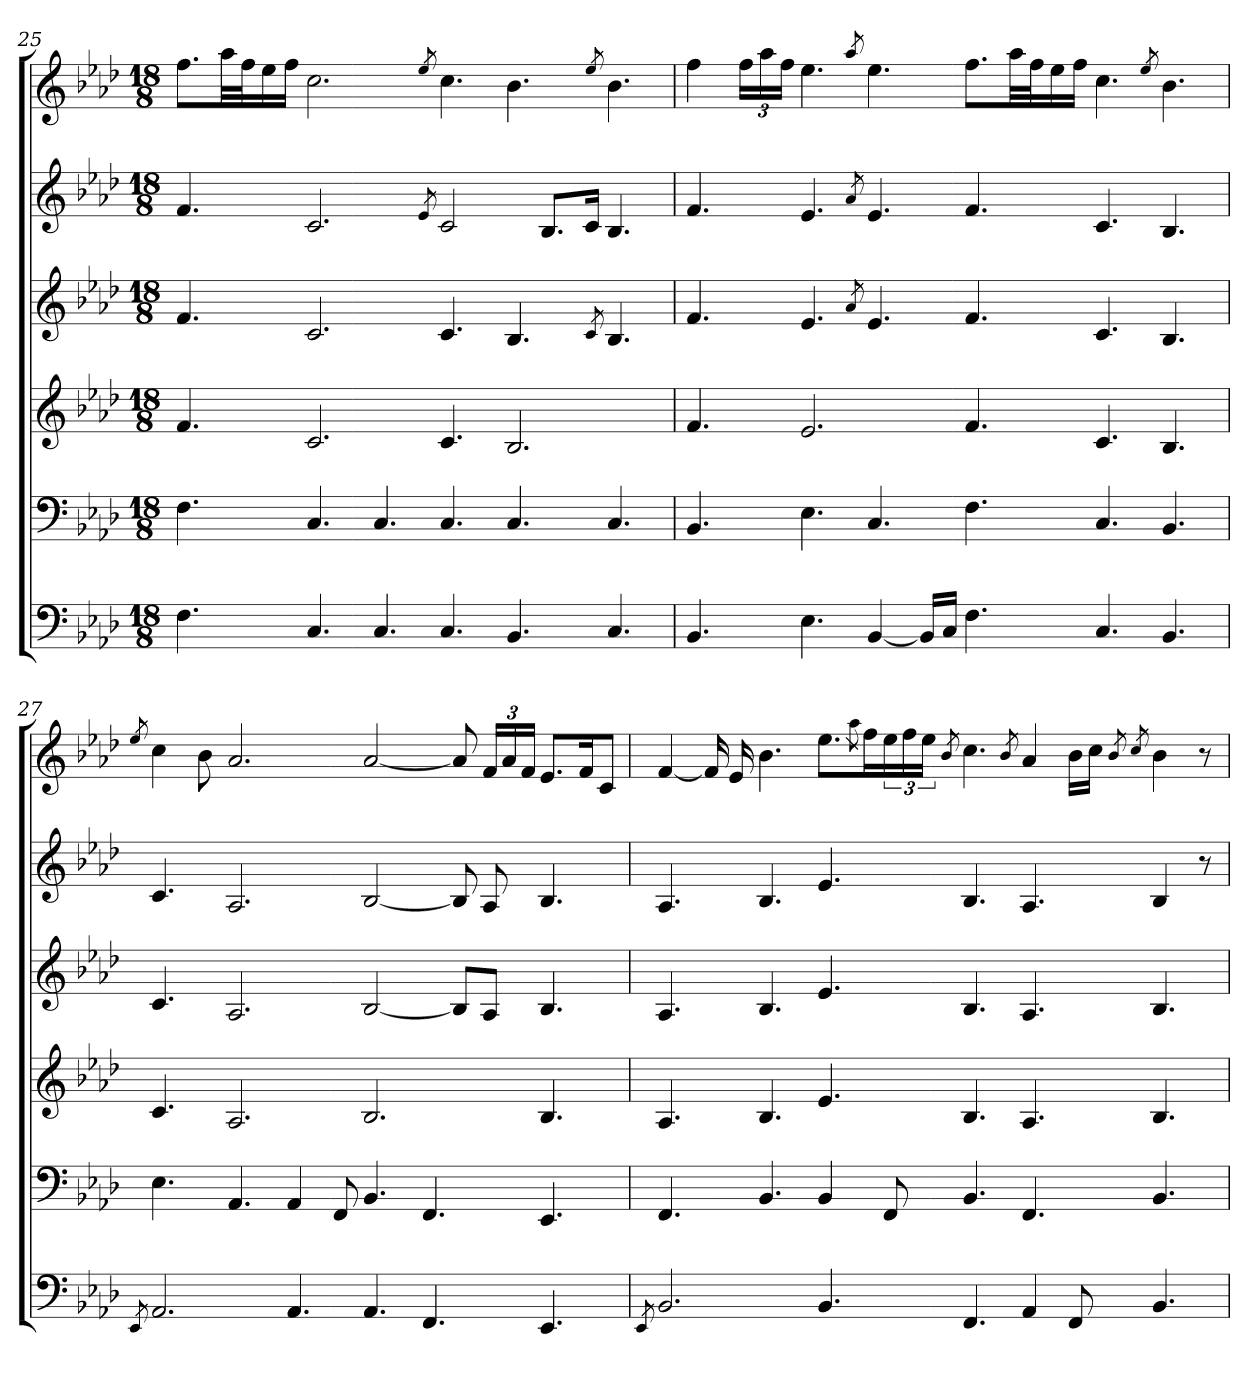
**kern	**kern	**kern	**kern	**kern	**kern
*part6	*part5	*part4	*part3	*part2	*part1
*staff6	*staff5	*staff4	*staff3	*staff2	*staff1
*clefF4	*clefF4	*clefG2	*clefG2	*clefG2	*clefG2
*k[b-e-a-d-]	*k[b-e-a-d-]	*k[b-e-a-d-]	*k[b-e-a-d-]	*k[b-e-a-d-]	*k[b-e-a-d-]
*M18/8	*M18/8	*M18/8	*M18/8	*M18/8	*M18/8
=25	=25	=25	=25	=25	=25
4.F	4.F	4.f	4.f	4.f	8.ff\L
.	.	.	.	.	32aa-\LL
.	.	.	.	.	32ff\J
.	.	.	.	.	16ee-\
.	.	.	.	.	16ff\JJ
4.C	4.C	2.c	2.c	2.c	2.cc
4.C	4.C	.	.	.	.
.	.	.	.	8qe-	8qee-
4.C	4.C	4.c	4.c	2c	4.cc
4.BB-	4.C	2.B-	4.B-	.	4.b-
.	.	.	.	8.B-/L	.
.	.	.	.	16c/Jk	.
.	.	.	8qc	.	8qee-
4.C	4.C	.	4.B-	4.B-	4.b-
=26	=26	=26	=26	=26	=26
4.BB-	4.BB-	4.f	4.f	4.f	4ff
.	.	.	.	.	24ff\LL
.	.	.	.	.	24aa-\
.	.	.	.	.	24ff\JJ
4.E-	4.E-	2.e-	4.e-	4.e-	4.ee-
.	.	.	8qa-	8qa-	8qaa-
[4BB-	4.C	.	4.e-	4.e-	4.ee-
16BB-/LL]	.	.	.	.	.
16C/JJ	.	.	.	.	.
4.F	4.F	4.f	4.f	4.f	8.ff\L
.	.	.	.	.	32aa-\LL
.	.	.	.	.	32ff\J
.	.	.	.	.	16ee-\
.	.	.	.	.	16ff\JJ
4.C	4.C	4.c	4.c	4.c	4.cc
.	.	.	.	.	8qee-
4.BB-	4.BB-	4.B-	4.B-	4.B-	4.b-
=27	=27	=27	=27	=27	=27
8qEE-	.	.	.	.	8qee-
2.AA-	4.E-	4.c	4.c	4.c	4cc
.	.	.	.	.	8b-
.	4.AA-	2.A-	2.A-	2.A-	2.a-
4.AA-	4AA-	.	.	.	.
.	8FF	.	.	.	.
4.AA-	4.BB-	2.B-	[2B-	[2B-	[2a-
4.FF	4.FF	.	.	.	.
.	.	.	8B-/L]	8B-]	8a-]
.	.	.	8A-/J	8A-	24f/LL
.	.	.	.	.	24a-/
.	.	.	.	.	24f/JJ
4.EE-	4.EE-	4.B-	4.B-	4.B-	8.e-/L
.	.	.	.	.	16f/K
.	.	.	.	.	8c/J
=28	=28	=28	=28	=28	=28
8qEE-	.	.	.	.	.
2.BB-	4.FF	4.A-	4.A-	4.A-	[4f
.	.	.	.	.	16f]
.	.	.	.	.	16e-
.	4.BB-	4.B-	4.B-	4.B-	4.b-
4.BB-	4BB-	4.e-	4.e-	4.e-	8.ee-\L
.	.	.	.	.	8qaa-\
.	.	.	.	.	16ff\L
.	8FF	.	.	.	24ee-\
.	.	.	.	.	24ff\
.	.	.	.	.	24ee-\JJ
.	.	.	.	.	8qb-
4.FF	4.BB-	4.B-	4.B-	4.B-	4.cc
.	.	.	.	.	8qb-
4AA-	4.FF	4.A-	4.A-	4.A-	4a-
8FF	.	.	.	.	16b-\LL
.	.	.	.	.	16cc\JJ
.	.	.	.	.	8qb-
.	.	.	.	.	8qcc
4.BB-	4.BB-	4.B-	4.B-	4B-	4b-
.	.	.	.	8r	8r
=	=	=	=	=	=
*-	*-	*-	*-	*-	*-
